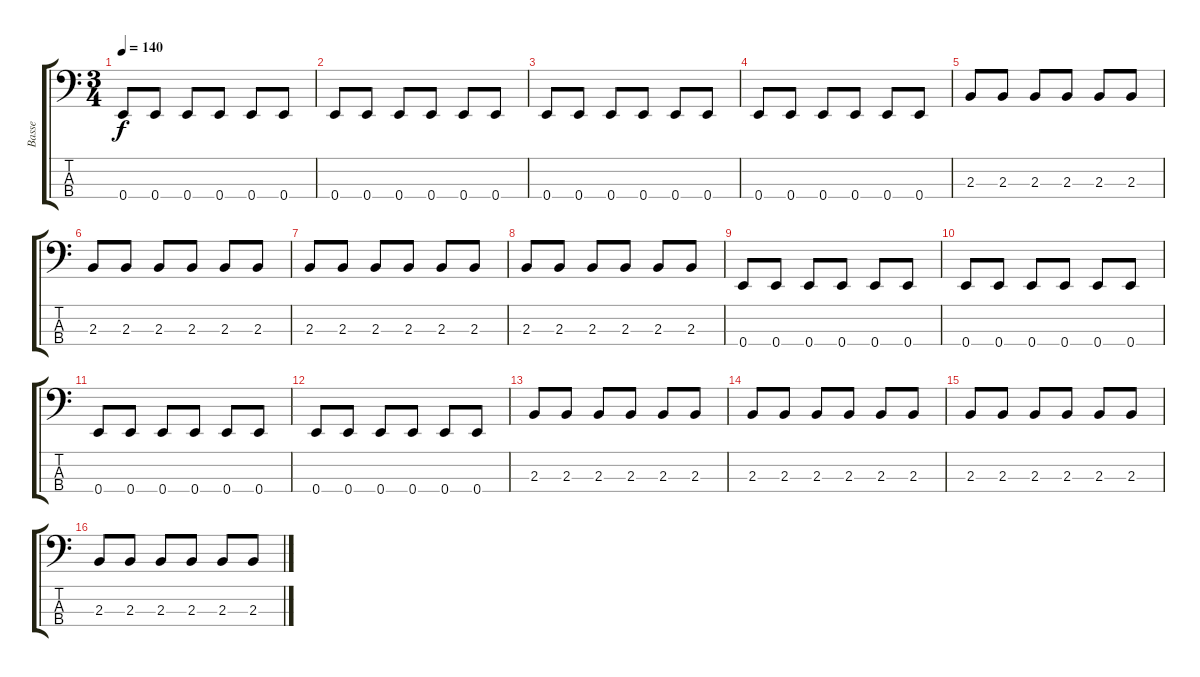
\track ("Basse" "Basse") {instrument electricbassfinger}
\staff {score tabs}
\tuning (G2 D2 A1 E1) {hide}
\ts (3 4)
\tempo 140
\clef f4
\ks c
0.4.8{dy f} 0.4.8 0.4.8 0.4.8 0.4.8 0.4.8 |
0.4.8 0.4.8 0.4.8 0.4.8 0.4.8 0.4.8 |
0.4.8 0.4.8 0.4.8 0.4.8 0.4.8 0.4.8 |
0.4.8 0.4.8 0.4.8 0.4.8 0.4.8 0.4.8 |
2.3.8 2.3.8 2.3.8 2.3.8 2.3.8 2.3.8 |
2.3.8 2.3.8 2.3.8 2.3.8 2.3.8 2.3.8 |
2.3.8 2.3.8 2.3.8 2.3.8 2.3.8 2.3.8 |
2.3.8 2.3.8 2.3.8 2.3.8 2.3.8 2.3.8 |
0.4.8 0.4.8 0.4.8 0.4.8 0.4.8 0.4.8 |
0.4.8 0.4.8 0.4.8 0.4.8 0.4.8 0.4.8 |
0.4.8 0.4.8 0.4.8 0.4.8 0.4.8 0.4.8 |
0.4.8 0.4.8 0.4.8 0.4.8 0.4.8 0.4.8 |
2.3.8 2.3.8 2.3.8 2.3.8 2.3.8 2.3.8 |
2.3.8 2.3.8 2.3.8 2.3.8 2.3.8 2.3.8 |
2.3.8 2.3.8 2.3.8 2.3.8 2.3.8 2.3.8 |
2.3.8 2.3.8 2.3.8 2.3.8 2.3.8 2.3.8
